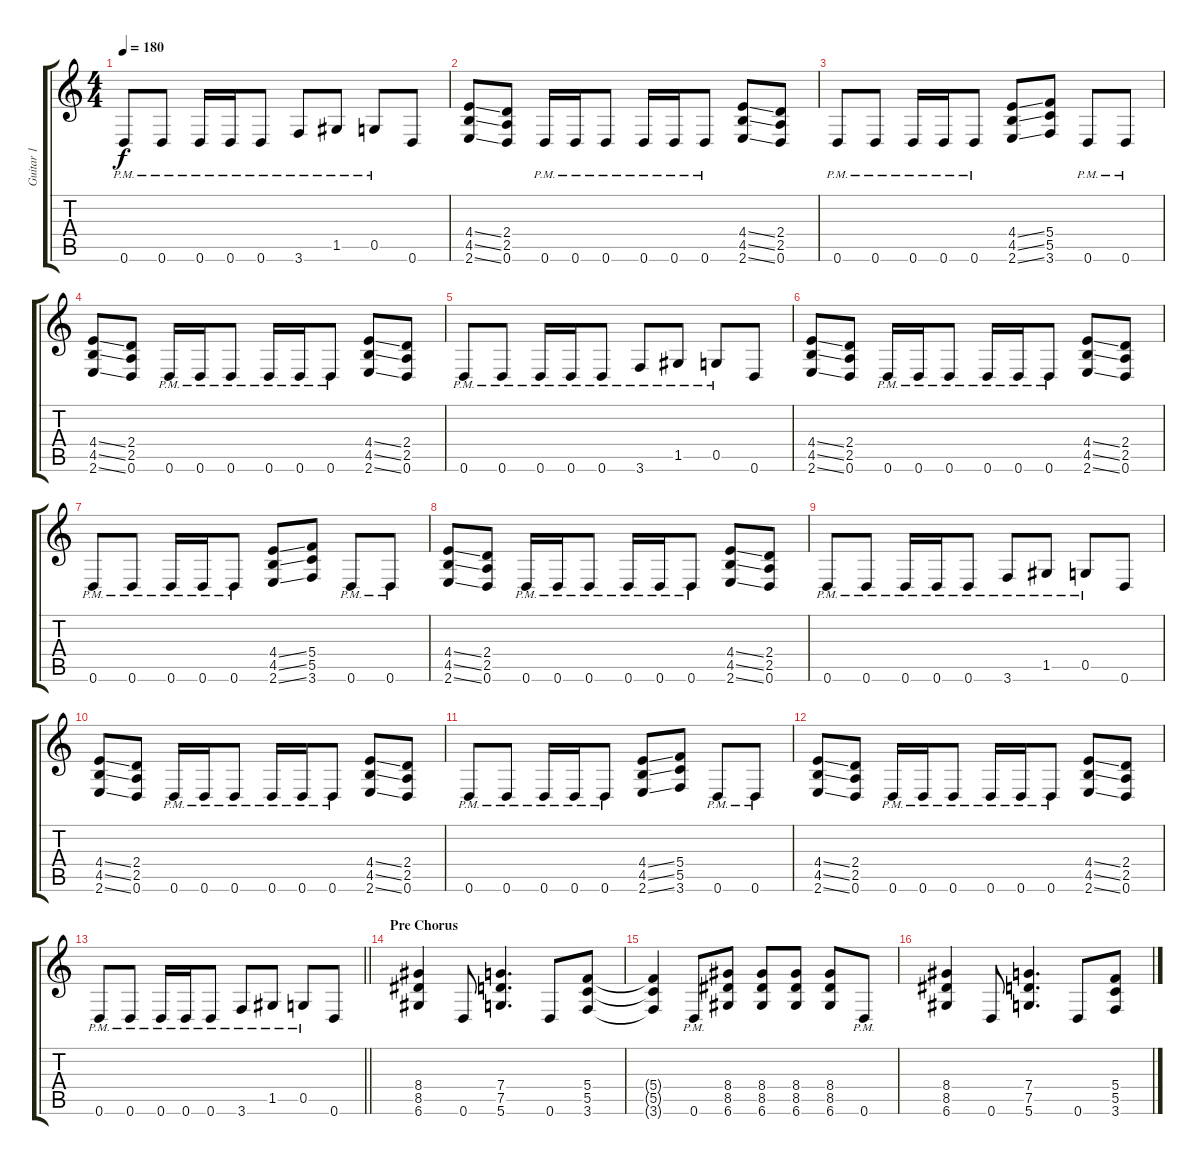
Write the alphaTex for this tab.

\track ("Guitar 1" "Guitar 1") {instrument distortionguitar}
\staff {score tabs}
\tuning (D4 A3 F3 C3 G2 D2) {hide}
\ts (4 4)
\tempo 180
\clef g2
\ks c
0.6{pm}.8{dy f} 0.6{pm}.8 0.6{pm}.16 0.6{pm}.16 0.6{pm}.8 3.6{pm}.8 1.5{pm}.8 0.5{pm}.8 0.6.8 |
(4.4{ss} 4.5{ss} 2.6{ss}).8 (2.4 2.5 0.6).8 0.6{pm}.16 0.6{pm}.16 0.6{pm}.8 0.6{pm}.16 0.6{pm}.16 0.6{pm}.8 (4.4{ss} 4.5{ss} 2.6{ss}).8 (2.4 2.5 0.6).8 |
0.6{pm}.8 0.6{pm}.8 0.6{pm}.16 0.6{pm}.16 0.6{pm}.8 (4.4{ss} 4.5{ss} 2.6{ss}).8 (5.4 5.5 3.6).8 0.6{pm}.8 0.6{pm}.8 |
(4.4{ss} 4.5{ss} 2.6{ss}).8 (2.4 2.5 0.6).8 0.6{pm}.16 0.6{pm}.16 0.6{pm}.8 0.6{pm}.16 0.6{pm}.16 0.6{pm}.8 (4.4{ss} 4.5{ss} 2.6{ss}).8 (2.4 2.5 0.6).8 |
0.6{pm}.8 0.6{pm}.8 0.6{pm}.16 0.6{pm}.16 0.6{pm}.8 3.6{pm}.8 1.5{pm}.8 0.5{pm}.8 0.6.8 |
(4.4{ss} 4.5{ss} 2.6{ss}).8 (2.4 2.5 0.6).8 0.6{pm}.16 0.6{pm}.16 0.6{pm}.8 0.6{pm}.16 0.6{pm}.16 0.6{pm}.8 (4.4{ss} 4.5{ss} 2.6{ss}).8 (2.4 2.5 0.6).8 |
0.6{pm}.8 0.6{pm}.8 0.6{pm}.16 0.6{pm}.16 0.6{pm}.8 (4.4{ss} 4.5{ss} 2.6{ss}).8 (5.4 5.5 3.6).8 0.6{pm}.8 0.6{pm}.8 |
(4.4{ss} 4.5{ss} 2.6{ss}).8 (2.4 2.5 0.6).8 0.6{pm}.16 0.6{pm}.16 0.6{pm}.8 0.6{pm}.16 0.6{pm}.16 0.6{pm}.8 (4.4{ss} 4.5{ss} 2.6{ss}).8 (2.4 2.5 0.6).8 |
0.6{pm}.8 0.6{pm}.8 0.6{pm}.16 0.6{pm}.16 0.6{pm}.8 3.6{pm}.8 1.5{pm}.8 0.5{pm}.8 0.6.8 |
(4.4{ss} 4.5{ss} 2.6{ss}).8 (2.4 2.5 0.6).8 0.6{pm}.16 0.6{pm}.16 0.6{pm}.8 0.6{pm}.16 0.6{pm}.16 0.6{pm}.8 (4.4{ss} 4.5{ss} 2.6{ss}).8 (2.4 2.5 0.6).8 |
0.6{pm}.8 0.6{pm}.8 0.6{pm}.16 0.6{pm}.16 0.6{pm}.8 (4.4{ss} 4.5{ss} 2.6{ss}).8 (5.4 5.5 3.6).8 0.6{pm}.8 0.6{pm}.8 |
(4.4{ss} 4.5{ss} 2.6{ss}).8 (2.4 2.5 0.6).8 0.6{pm}.16 0.6{pm}.16 0.6{pm}.8 0.6{pm}.16 0.6{pm}.16 0.6{pm}.8 (4.4{ss} 4.5{ss} 2.6{ss}).8 (2.4 2.5 0.6).8 |
\barLineRight lightlight
0.6{pm}.8 0.6{pm}.8 0.6{pm}.16 0.6{pm}.16 0.6{pm}.8 3.6{pm}.8 1.5{pm}.8 0.5{pm}.8 0.6.8 |
\section ("" "Pre Chorus")
(8.4 8.5 6.6).4 0.6.8 (7.4 7.5 5.6).4{d} 0.6.8 (5.4 5.5 3.6).8 |
(5.4{t} 5.5{t} 3.6{t}).4 0.6{pm}.8 (8.4 8.5 6.6).8 (8.4 8.5 6.6).8 (8.4 8.5 6.6).8 (8.4 8.5 6.6).8 0.6{pm}.8 |
(8.4 8.5 6.6).4 0.6.8 (7.4 7.5 5.6).4{d} 0.6.8 (5.4 5.5 3.6).8
